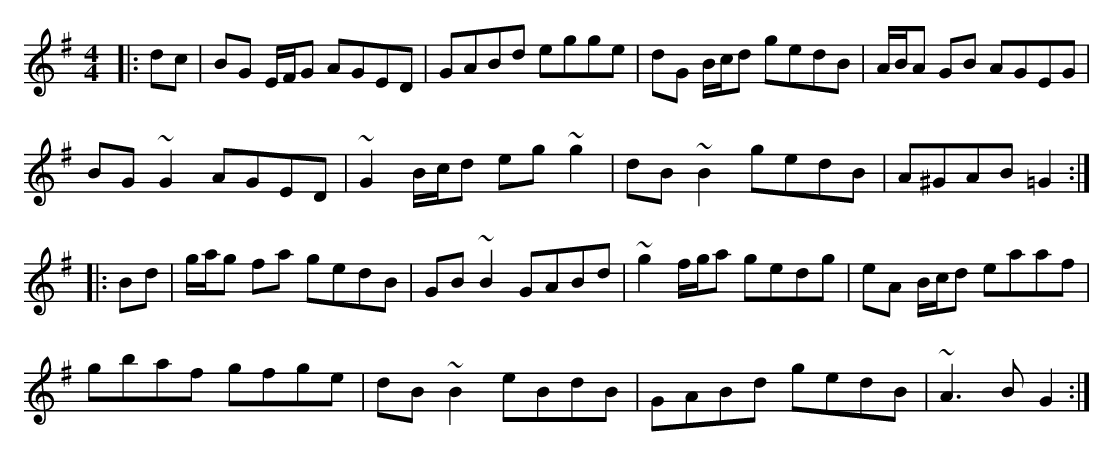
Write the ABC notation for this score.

X:1
M:4/4
K:G
|:dc|BG E/F/G AGED|GABd egge|dG B/c/d gedB|A/B/A GB AGEG|
BG ~G2 AGED|~G2 B/c/d eg ~g2|dB ~B2 gedB|A^GAB =G2:|
|:Bd|g/a/g fa gedB|GB ~B2 GABd|~g2 f/g/a gedg|eA B/c/d eaaf|
gbaf gfge|dB ~B2 eBdB|GABd gedB|~A3 B G2:|
